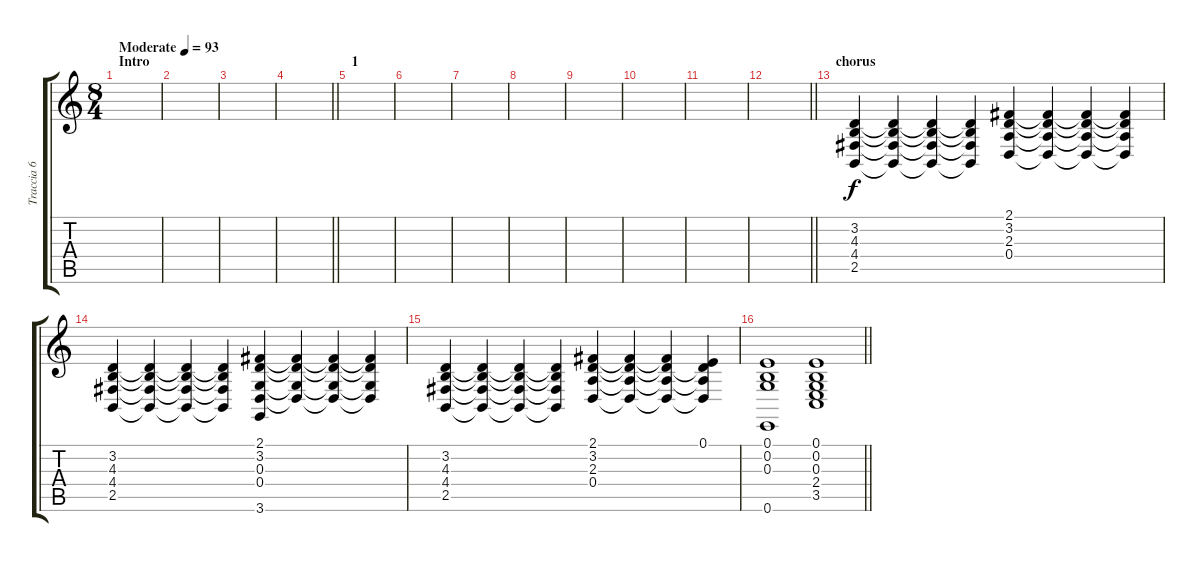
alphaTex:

\track ("Traccia 6" "Traccia 6") {instrument stringensemble1}
\staff {score tabs}
\tuning (E4 B3 G3 D3 A2 E2) {hide}
\ts (8 4)
\section ("" "Intro")
\tempo (93 "Moderate")
\clef g2
\ks c
|
|
|
\barLineRight lightlight
|
\section ("" "1")
|
|
|
|
|
|
|
\barLineRight lightlight
|
\section ("" "chorus")
(3.2 4.3 4.4 2.5).4 (3.2{t} 4.3{t} 4.4{t} 2.5{t}).4 (3.2{t} 4.3{t} 4.4{t} 2.5{t}).4 (3.2{t} 4.3{t} 4.4{t} 2.5{t}).4 (2.1 3.2 2.3 0.4).4 (2.1{t} 3.2{t} 2.3{t} 0.4{t}).4 (2.1{t} 3.2{t} 2.3{t} 0.4{t}).4 (2.1{t} 3.2{t} 2.3{t} 0.4{t}).4 |
(3.2 4.3 4.4 2.5).4 (3.2{t} 4.3{t} 4.4{t} 2.5{t}).4 (3.2{t} 4.3{t} 4.4{t} 2.5{t}).4 (3.2{t} 4.3{t} 4.4{t} 2.5{t}).4 (2.1 3.2 0.3 0.4 3.6).4 (2.1{t} 3.2{t} 0.3{t} 0.4{t}).4 (2.1{t} 3.2{t} 0.3{t} 0.4{t}).4 (2.1{t} 3.2{t} 0.3{t} 0.4{t}).4 |
(3.2 4.3 4.4 2.5).4 (3.2{t} 4.3{t} 4.4{t} 2.5{t}).4 (3.2{t} 4.3{t} 4.4{t} 2.5{t}).4 (3.2{t} 4.3{t} 4.4{t} 2.5{t}).4 (2.1 3.2 2.3 0.4).4 (2.1{t} 3.2{t} 2.3{t} 0.4{t}).4 (2.1{t} 3.2{t} 2.3{t} 0.4{t}).4 (0.1 3.2{t} 2.3{t} 0.4{t}).4 |
\barLineRight lightlight
(0.1 0.2 0.3 0.6).1 (0.1 0.2 0.3 2.4 3.5).1
